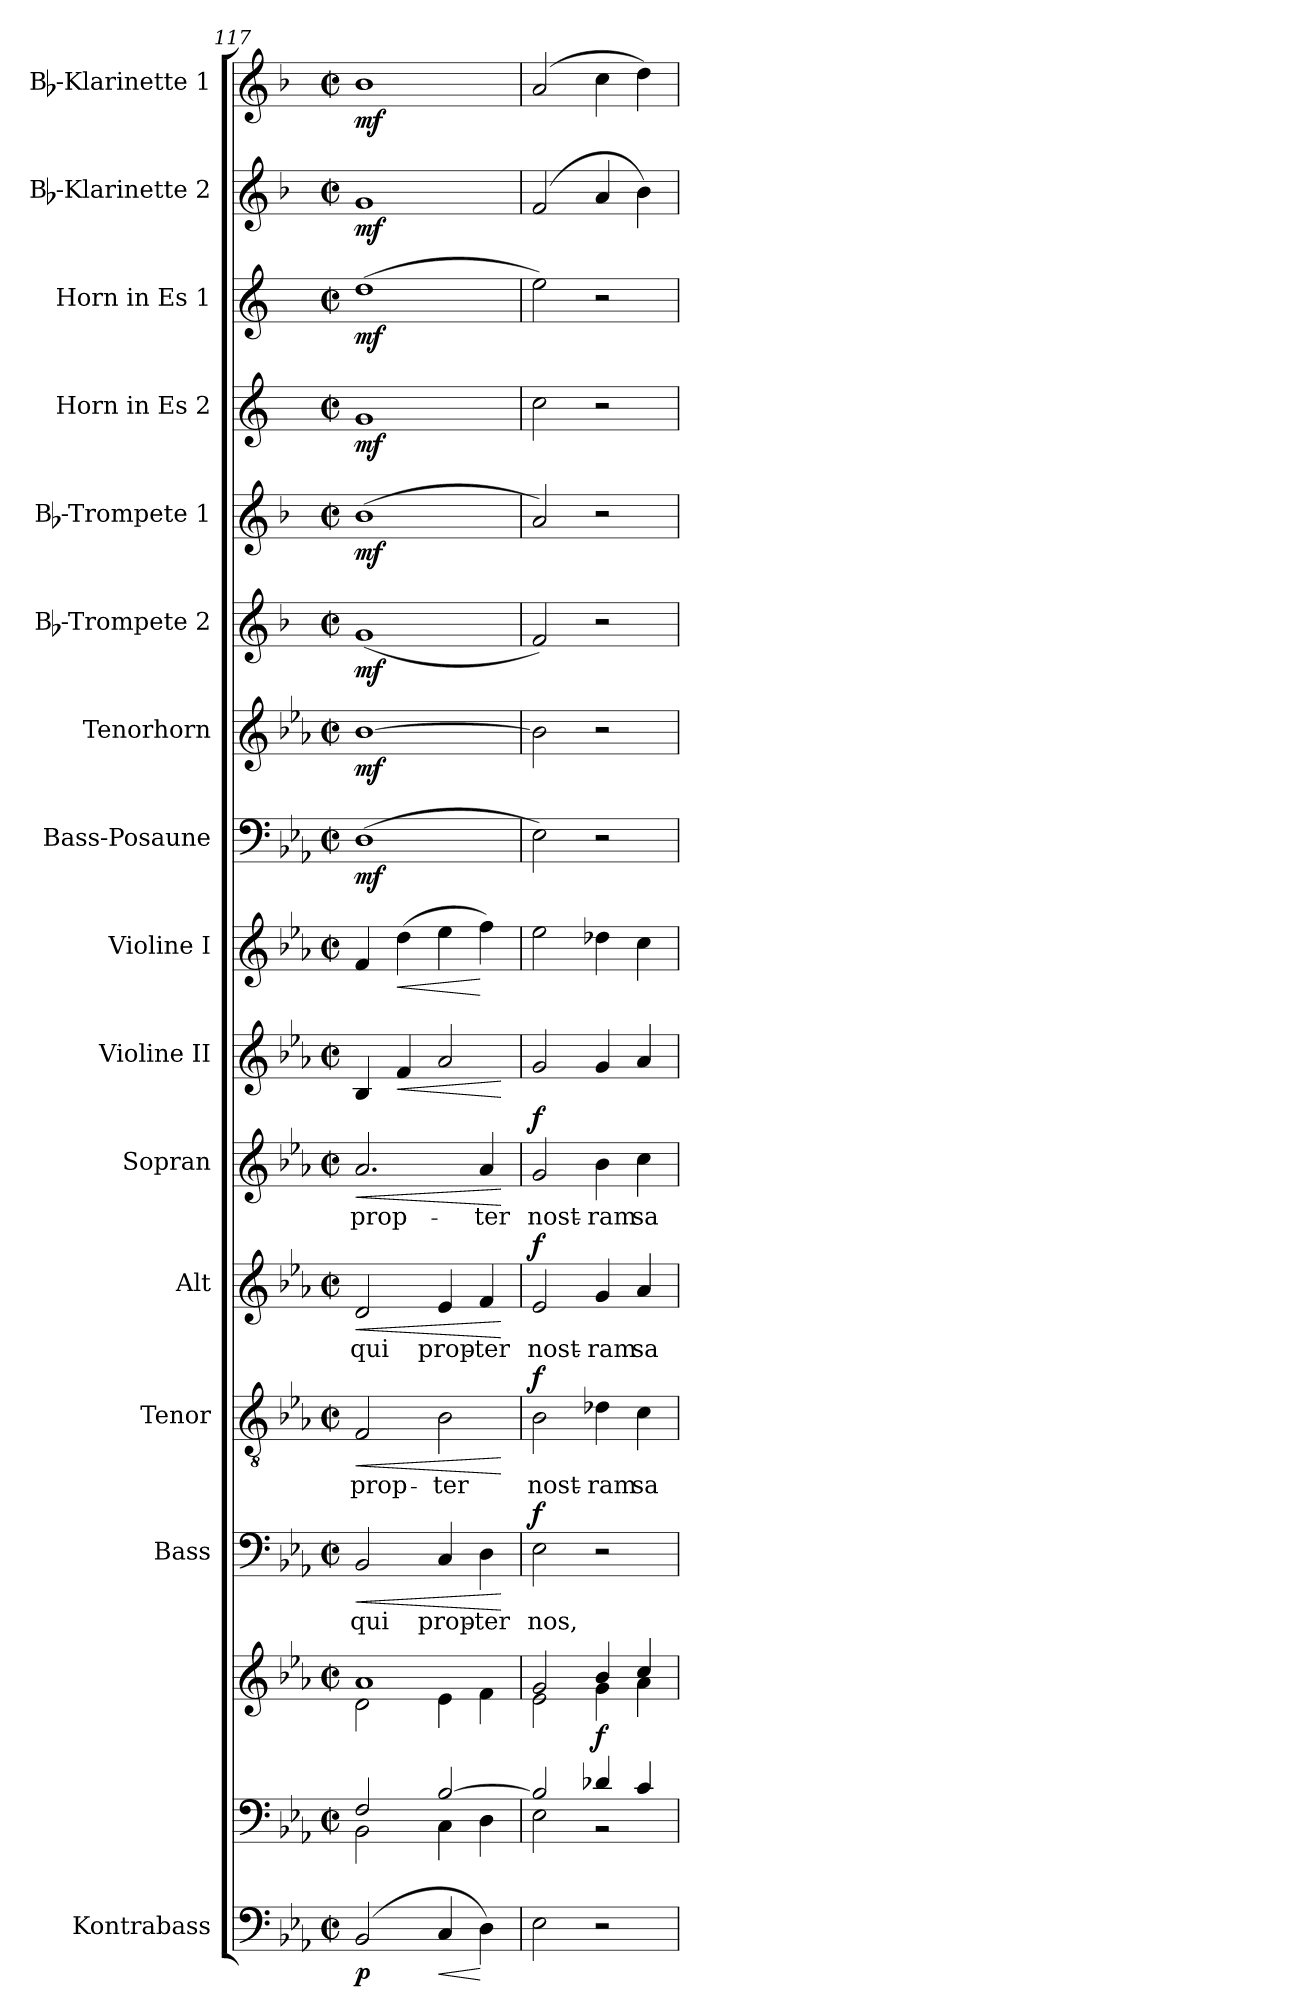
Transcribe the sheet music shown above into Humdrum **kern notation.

**kern	**dynam	**kern	**kern	**dynam	**kern	**text	**dynam	**kern	**text	**dynam	**kern	**text	**dynam	**kern	**text	**dynam	**kern	**dynam	**kern	**dynam	**kern	**dynam	**kern	**dynam	**kern	**dynam	**kern	**dynam	**kern	**dynam	**kern	**dynam	**kern	**dynam	**kern	**dynam
*part16	*part16	*part15	*part15	*part15	*part14	*part14	*part14	*part13	*part13	*part13	*part12	*part12	*part12	*part11	*part11	*part11	*part10	*part10	*part9	*part9	*part8	*part8	*part7	*part7	*part6	*part6	*part5	*part5	*part4	*part4	*part3	*part3	*part2	*part2	*part1	*part1
*staff17	*staff17	*staff16	*staff15	*staff15/16	*staff14	*staff14	*staff14	*staff13	*staff13	*staff13	*staff12	*staff12	*staff12	*staff11	*staff11	*staff11	*staff10	*staff10	*staff9	*staff9	*staff8	*staff8	*staff7	*staff7	*staff6	*staff6	*staff5	*staff5	*staff4	*staff4	*staff3	*staff3	*staff2	*staff2	*staff1	*staff1
*I"Kontrabass	*	*	*	*	*I"Bass	*	*	*I"Tenor	*	*	*I"Alt	*	*	*I"Sopran	*	*	*I"Violine II	*	*I"Violine I	*	*I"Bass-Posaune	*	*I"Tenorhorn	*	*I"Bb-Trompete 2	*	*I"Bb-Trompete 1	*	*I"Horn in Es 2	*	*I"Horn in Es 1	*	*I"Bb-Klarinette 2	*	*I"Bb-Klarinette 1	*
*I'Kb.	*	*	*	*	*I'B.	*	*	*I'T.	*	*	*I'A.	*	*	*I'S.	*	*	*I'Vl. II	*	*I'Vl. I	*	*I'B. Pos.	*	*I'T. Hrn.	*	*I'Bb Trp. 2	*	*I'Bb Trp. 1	*	*	*	*	*	*I'Bb Kl. 2	*	*I'Bb Kl. 1	*
*clefF4	*	*clefF4	*clefG2	*	*clefF4	*	*	*clefGv2	*	*	*clefG2	*	*	*clefG2	*	*	*clefG2	*	*clefG2	*	*clefF4	*	*clefG2	*	*clefG2	*	*clefG2	*	*clefG2	*	*clefG2	*	*clefG2	*	*clefG2	*
*ITrd7c12	*	*	*	*	*	*	*	*	*	*	*	*	*	*	*	*	*	*	*	*	*	*	*ITrd8c14	*	*ITrd1c2	*	*ITrd1c2	*	*ITrd5c9	*	*ITrd5c9	*	*ITrd1c2	*	*ITrd1c2	*
*k[b-e-a-]	*	*k[b-e-a-]	*k[b-e-a-]	*	*k[b-e-a-]	*	*	*k[b-e-a-]	*	*	*k[b-e-a-]	*	*	*k[b-e-a-]	*	*	*k[b-e-a-]	*	*k[b-e-a-]	*	*k[b-e-a-]	*	*k[b-e-a-]	*	*k[b-e-a-]	*	*k[b-e-a-]	*	*k[b-e-a-]	*	*k[b-e-a-]	*	*k[b-e-a-]	*	*k[b-e-a-]	*
*E-:	*	*E-:	*E-:	*	*E-:	*	*	*E-:	*	*	*E-:	*	*	*E-:	*	*	*E-:	*	*E-:	*	*E-:	*	*E-:	*	*E-:	*	*E-:	*	*E-:	*	*E-:	*	*E-:	*	*E-:	*
*M2/2	*	*M2/2	*M2/2	*	*M2/2	*	*	*M2/2	*	*	*M2/2	*	*	*M2/2	*	*	*M2/2	*	*M2/2	*	*M2/2	*	*M2/2	*	*M2/2	*	*M2/2	*	*M2/2	*	*M2/2	*	*M2/2	*	*M2/2	*
*met(c|)	*	*met(c|)	*met(c|)	*	*met(c|)	*	*	*met(c|)	*	*	*met(c|)	*	*	*met(c|)	*	*	*met(c|)	*	*met(c|)	*	*met(c|)	*	*met(c|)	*	*met(c|)	*	*met(c|)	*	*met(c|)	*	*met(c|)	*	*met(c|)	*	*met(c|)	*
=117	=117	=117	=117	=117	=117	=117	=117	=117	=117	=117	=117	=117	=117	=117	=117	=117	=117	=117	=117	=117	=117	=117	=117	=117	=117	=117	=117	=117	=117	=117	=117	=117	=117	=117	=117	=117
*	*	*^	*^	*	*	*	*	*	*	*	*	*	*	*	*	*	*	*	*	*	*	*	*	*	*	*	*	*	*	*	*	*	*	*	*	*
!	!LO:DY:b	!	!	!	!	!	!	!LO:LY:b	!LO:HP:b	!	!LO:LY:b	!LO:HP:b	!	!LO:LY:b	!LO:HP:b	!	!LO:LY:b	!LO:HP:b	!	!	!	!	!	!LO:DY:b	!	!LO:DY:b	!	!LO:DY:b	!	!LO:DY:b	!	!LO:DY:b	!	!LO:DY:b	!	!LO:DY:b	!	!LO:DY:b
(2BBB-/	p	2F/	2BB-\	1a-	2d\	.	2BB-/	qui	<	2F/	prop-	<	2d/	qui	<	2.a-/	prop-	<	4B-/	.	4f/	.	(>1D	mf	[1B-	mf	(<1f	mf	(>1a-	mf	1B-	mf	(>1f	mf	1f	mf	1a-	mf
!	!	!	!	!	!	!	!	!	!	!	!	!	!	!	!	!	!	!	!	!LO:HP:b	!	!LO:HP:b	!	!	!	!	!	!	!	!	!	!	!	!	!	!	!	!
.	.	.	.	.	.	.	.	.	.	.	.	.	.	.	.	.	.	.	4f/	<	(>4dd\	<	.	.	.	.	.	.	.	.	.	.	.	.	.	.	.	.
!	!LO:HP:b	!	!	!	!	!	!	!LO:LY:b	!	!	!LO:LY:b	!	!	!LO:LY:b	!	!	!	!	!	!	!	!	!	!	!	!	!	!	!	!	!	!	!	!	!	!	!	!
4CC/	<	[>2B-/	4C\	.	4e-\	.	4C/	prop-	.	2B-\	-ter	.	4e-/	prop-	.	.	.	.	2a-/	.	4ee-\	.	.	.	.	.	.	.	.	.	.	.	.	.	.	.	.	.
!	!	!	!	!	!	!	!	!LO:LY:b	!	!	!	!	!	!LO:LY:b	!	!	!LO:LY:b	!	!	!	!	!	!	!	!	!	!	!	!	!	!	!	!	!	!	!	!	!
4DD\)	[	.	4D\	.	4f\	.	4D\	-ter	.	.	.	.	4f/	-ter	.	4a-/	-ter	.	.	.	4ff\)	[	.	.	.	.	.	.	.	.	.	.	.	.	.	.	.	.
*	*	*v	*v	*	*	*	*	*	*	*	*	*	*	*	*	*	*	*	*	*	*	*	*	*	*	*	*	*	*	*	*	*	*	*	*	*	*	*
*	*	*	*v	*v	*	*	*	*	*	*	*	*	*	*	*	*	*	*	*	*	*	*	*	*	*	*	*	*	*	*	*	*	*	*	*	*	*
.	.	.	.	.	.	.	[	.	.	[	.	.	[	.	.	[	.	[	.	.	.	.	.	.	.	.	.	.	.	.	.	.	.	.	.	.
=118	=118	=118	=118	=118	=118	=118	=118	=118	=118	=118	=118	=118	=118	=118	=118	=118	=118	=118	=118	=118	=118	=118	=118	=118	=118	=118	=118	=118	=118	=118	=118	=118	=118	=118	=118	=118
*	*	*^	*^	*	*	*	*	*	*	*	*	*	*	*	*	*	*	*	*	*	*	*	*	*	*	*	*	*	*	*	*	*	*	*	*	*
!	!	!	!	!	!	!	!	!LO:LY:b	!LO:DY:a	!	!LO:LY:b	!LO:DY:a	!	!LO:LY:b	!LO:DY:a	!	!LO:LY:b	!LO:DY:a	!	!	!	!	!	!	!	!	!	!	!	!	!	!	!	!	!	!	!	!
2EE-\	.	2B-/]	2E-\	2g/	2e-\	.	2E-\	nos,	f	2B-\	nost-	f	2e-/	nost-	f	2g/	nost-	f	2g/	.	2ee-\	.	2E-\)	.	2B-\]	.	2e-/)	.	2g/)	.	2e-\	.	2g\)	.	(2e-/	.	(2g/	.
!	!	!	!	!	!	!LO:DY:b	!	!	!	!	!LO:LY:b	!	!	!LO:LY:b	!	!	!LO:LY:b	!	!	!	!	!	!	!	!	!	!	!	!	!	!	!	!	!	!	!	!	!
2r	.	4d-X/	2r	4b-/	4g\	f	2r	.	.	4d-X\	-ram	.	4g/	-ram	.	4b-\	-ram	.	4g/	.	4dd-X\	.	2r	.	2r	.	2r	.	2r	.	2r	.	2r	.	4g/	.	4b-\	.
!	!	!	!	!	!	!	!	!	!	!	!LO:LY:b	!	!	!LO:LY:b	!	!	!LO:LY:b	!	!	!	!	!	!	!	!	!	!	!	!	!	!	!	!	!	!	!	!	!
.	.	4c/	.	4cc/	4a-\	.	.	.	.	4c\	sa-	.	4a-/	sa-	.	4cc\	sa-	.	4a-/	.	4cc\	.	.	.	.	.	.	.	.	.	.	.	.	.	4a-\)	.	4cc\)	.
*	*	*v	*v	*	*	*	*	*	*	*	*	*	*	*	*	*	*	*	*	*	*	*	*	*	*	*	*	*	*	*	*	*	*	*	*	*	*	*
*	*	*	*v	*v	*	*	*	*	*	*	*	*	*	*	*	*	*	*	*	*	*	*	*	*	*	*	*	*	*	*	*	*	*	*	*	*	*
=	=	=	=	=	=	=	=	=	=	=	=	=	=	=	=	=	=	=	=	=	=	=	=	=	=	=	=	=	=	=	=	=	=	=	=	=
*-	*-	*-	*-	*-	*-	*-	*-	*-	*-	*-	*-	*-	*-	*-	*-	*-	*-	*-	*-	*-	*-	*-	*-	*-	*-	*-	*-	*-	*-	*-	*-	*-	*-	*-	*-	*-
